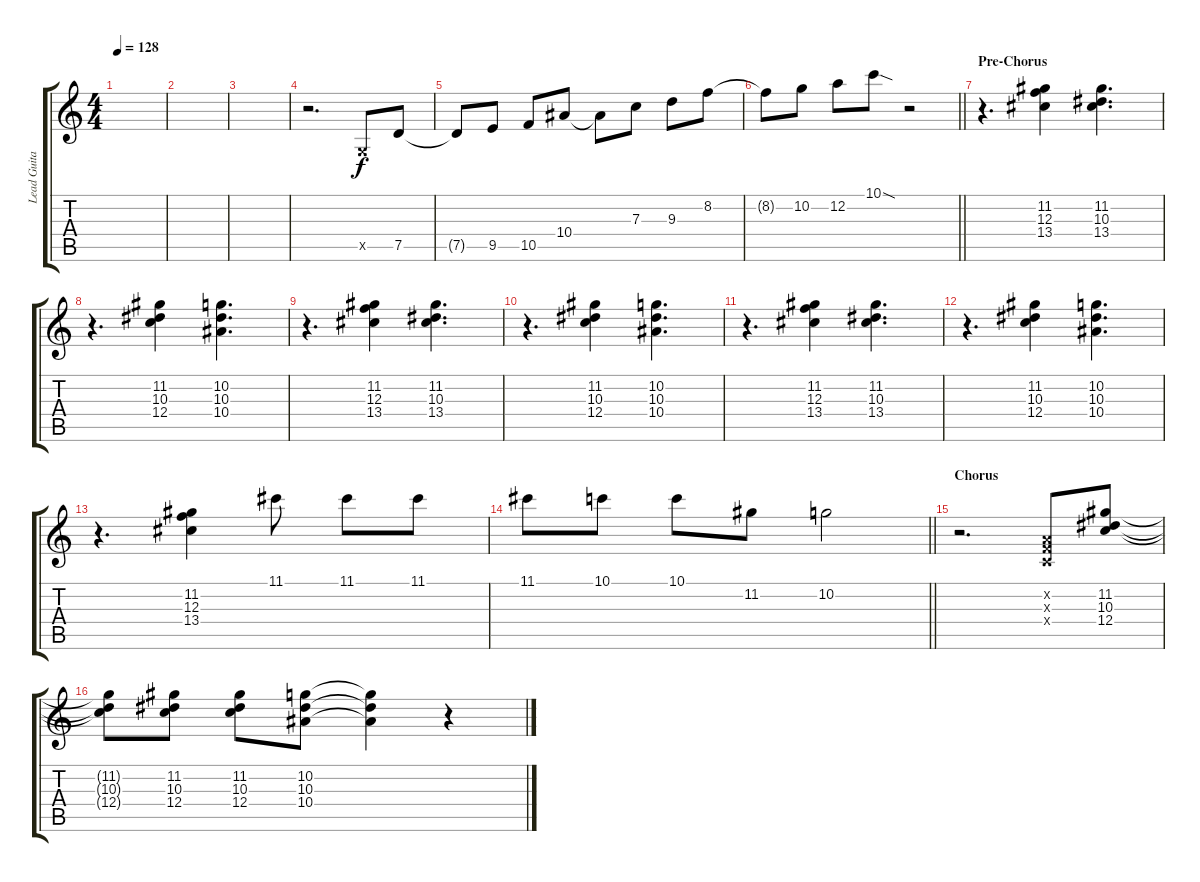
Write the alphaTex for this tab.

\track ("Lead Guitar 1" "Lead Guita") {instrument distortionguitar}
\staff {score tabs}
\tuning (D4 A3 F3 C3 G2 C2) {hide}
\ts (4 4)
\tempo 128
\clef g2
\ks c
|
|
|
r.2{d} 0.5{x}.8 7.5.8 |
7.5{t}.8 9.5.8 10.5.8 10.4.8 10.4{t}.8 7.3.8 9.3.8 8.2.8 |
\barLineRight lightlight
8.2{t}.8 10.2.8 12.2.8 10.1{sod}.8 r.2 |
\section ("" "Pre-Chorus")
r.4{d} (11.2 12.3 13.4).4 (11.2 10.3 13.4).4{d} |
r.4{d} (11.2 10.3 12.4).4 (10.2 10.3 10.4).4{d} |
r.4{d} (11.2 12.3 13.4).4 (11.2 10.3 13.4).4{d} |
r.4{d} (11.2 10.3 12.4).4 (10.2 10.3 10.4).4{d} |
r.4{d} (11.2 12.3 13.4).4 (11.2 10.3 13.4).4{d} |
r.4{d} (11.2 10.3 12.4).4 (10.2 10.3 10.4).4{d} |
r.4{d} (11.2 12.3 13.4).4 11.1.8 11.1.8 11.1.8 |
\barLineRight lightlight
11.1.8 10.1.8 10.1.8 11.2.8 10.2.2 |
\section ("" "Chorus")
r.2{d} (0.2{x} 0.3{x} 0.4{x}).8 (11.2 10.3 12.4).8 |
(11.2{t} 10.3{t} 12.4{t}).8 (11.2 10.3 12.4).8 (11.2 10.3 12.4).8 (10.2 10.3 10.4).8 (10.2{t} 10.3{t} 10.4{t}).4 r.4
